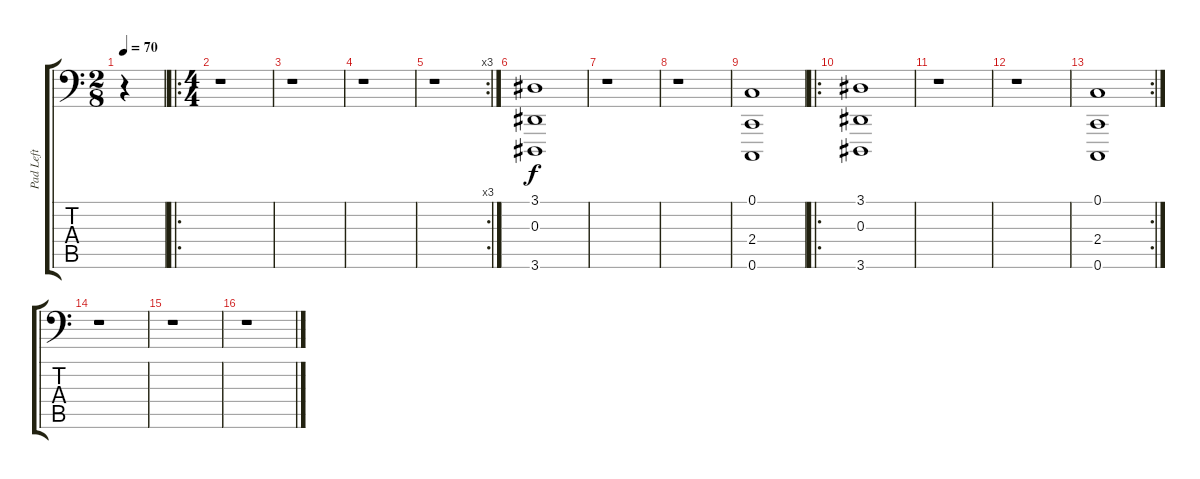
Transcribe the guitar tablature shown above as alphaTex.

\track ("Pad Left" "Pad Left") {instrument pad2warm}
\staff {score tabs}
\tuning (C3 G2 Eb2 Bb1 F1 C1) {hide}
\ts (2 8)
\tempo 70
\clef f4
\ks c
r.4{dy f instrument pad2warm} |
\ro
\ts (4 4)
r.1 |
r.1 |
r.1 |
\rc 3
r.1 |
(3.1 0.3 3.6).1 |
r.1 |
r.1 |
(0.1 2.4 0.6).1 |
\ro
(3.1 0.3 3.6).1 |
r.1 |
r.1 |
\rc 2
(0.1 2.4 0.6).1 |
r.1 |
r.1 |
r.1
